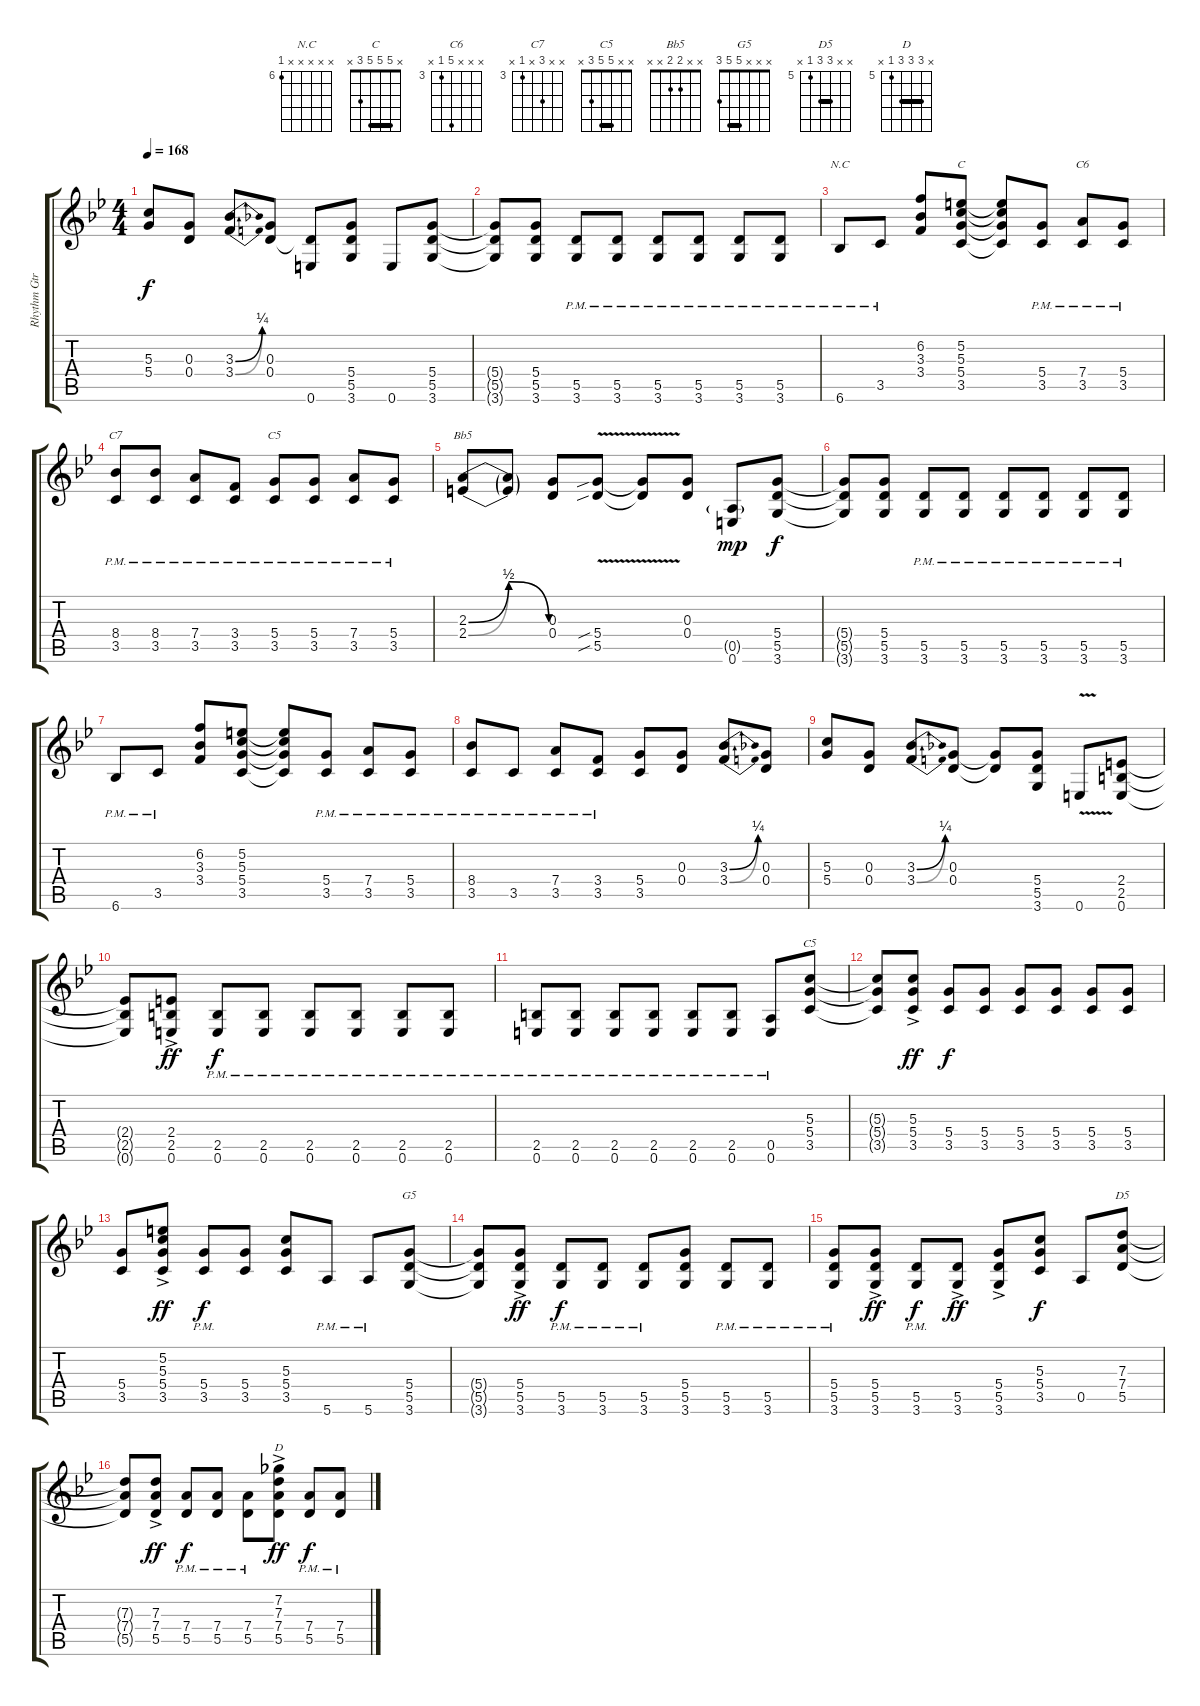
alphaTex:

\track ("Rhythm Gtr. (elec.)" "Rhythm Gtr") {instrument overdrivenguitar}
\staff {score tabs}
\tuning (E4 B3 G3 D3 A2 E2) {hide}
\chord ("N.C" x x x x x 6) {firstfret 6}
\chord ("C" x 5 5 5 3 x) {barre 5}
\chord ("C6" x x x 7 3 x) {firstfret 3}
\chord ("C7" x x 5 x 3 x) {firstfret 3}
\chord ("C5" x x x 5 3 x)
\chord ("Bb5" x x 2 2 x x)
\chord ("C5" x x 5 5 3 x) {barre 5}
\chord ("G5" x x x 5 5 3) {barre 5}
\chord ("D5" x x 7 7 5 x) {firstfret 5 barre 7}
\chord ("D" x 7 7 7 5 x) {firstfret 5 barre 7}
\ts (4 4)
\tempo 168
\clef g2
\ks bb
(5.3 5.4).8{dy f} (0.3 0.4).8 (3.3{be (bend 0 0 60 1)} 3.4{be (bend 0 0 60 1)}).8 (0.3 0.4).8 (0.4{t} 0.6).8 (5.4 5.5 3.6).8 0.6.8 (5.4 5.5 3.6).8 |
(5.4{t} 5.5{t} 3.6{t}).8 (5.4 5.5 3.6).8 (5.5{pm} 3.6{pm}).8 (5.5{pm} 3.6{pm}).8 (5.5{pm} 3.6{pm}).8 (5.5{pm} 3.6{pm}).8 (5.5{pm} 3.6{pm}).8 (5.5{pm} 3.6{pm}).8 |
6.6{pm}.8{ch "N.C"} 3.5{pm}.8 (6.2 3.3 3.4).8 (5.2 5.3 5.4 3.5).8{ch "C"} (5.2{t} 5.3{t} 5.4{t} 3.5{t}).8 (5.4{pm} 3.5{pm}).8 (7.4{pm} 3.5{pm}).8{ch "C6"} (5.4{pm} 3.5{pm}).8 |
(8.4{pm} 3.5{pm}).8{ch "C7"} (8.4{pm} 3.5{pm}).8 (7.4{pm} 3.5{pm}).8 (3.4{pm} 3.5{pm}).8 (5.4{pm} 3.5{pm}).8{ch "C5"} (5.4{pm} 3.5{pm}).8 (7.4{pm} 3.5{pm}).8 (5.4{pm} 3.5{pm}).8 |
(2.3{be (bendrelease 0 0 30 2 30 2 60 0)} 2.4{be (bendrelease 0 0 30 2 30 2 60 0)}).8{ch "Bb5"} (2.3{t} 2.4{t}).8 (0.3 0.4).8 (5.4{v sib} 5.5{sib}).8 (5.4{t} 5.5{t}).8 (0.3 0.4).8 (0.5{g} 0.6).8{dy mp} (5.4 5.5 3.6).8{dy f} |
(5.4{t} 5.5{t} 3.6{t}).8 (5.4 5.5 3.6).8 (5.5{pm} 3.6{pm}).8 (5.5{pm} 3.6{pm}).8 (5.5{pm} 3.6{pm}).8 (5.5{pm} 3.6{pm}).8 (5.5{pm} 3.6{pm}).8 (5.5{pm} 3.6{pm}).8 |
6.6{pm}.8 3.5{pm}.8 (6.2 3.3 3.4).8 (5.2 5.3 5.4 3.5).8 (5.2{t} 5.3{t} 5.4{t} 3.5{t}).8 (5.4{pm} 3.5{pm}).8 (7.4{pm} 3.5{pm}).8 (5.4{pm} 3.5{pm}).8 |
(8.4{pm} 3.5{pm}).8 3.5{pm}.8 (7.4{pm} 3.5{pm}).8 (3.4{pm} 3.5{pm}).8 (5.4 3.5).8 (0.3 0.4).8 (3.3{be (bend 0 0 60 1)} 3.4{be (bend 0 0 60 1)}).8 (0.3 0.4).8 |
(5.3 5.4).8 (0.3 0.4).8 (3.3{be (bend 0 0 60 1)} 3.4{be (bend 0 0 60 1)}).8 (0.3 0.4).8 (0.3{t} 0.4{t}).8 (5.4 5.5 3.6).8 0.6{v}.8 (2.4 2.5 0.6).8 |
(2.4{t} 2.5{t} 0.6{t}).8 (2.4{ac} 2.5{ac} 0.6{ac}).8{dy ff} (2.5{pm} 0.6{pm}).8{dy f} (2.5{pm} 0.6{pm}).8 (2.5{pm} 0.6{pm}).8 (2.5{pm} 0.6{pm}).8 (2.5{pm} 0.6{pm}).8 (2.5{pm} 0.6{pm}).8 |
(2.5{pm} 0.6{pm}).8 (2.5{pm} 0.6{pm}).8 (2.5{pm} 0.6{pm}).8 (2.5{pm} 0.6{pm}).8 (2.5{pm} 0.6{pm}).8 (2.5{pm} 0.6{pm}).8 (0.5{pm} 0.6{pm}).8 (5.3 5.4 3.5).8{ch "C5"} |
(5.3{t} 5.4{t} 3.5{t}).8 (5.3{ac} 5.4{ac} 3.5{ac}).8{dy ff} (5.4 3.5).8{dy f} (5.4 3.5).8 (5.4 3.5).8 (5.4 3.5).8 (5.4 3.5).8 (5.4 3.5).8 |
(5.4 3.5).8 (5.2{ac} 5.3{ac} 5.4{ac} 3.5{ac}).8{dy ff} (5.4{pm} 3.5{pm}).8{dy f} (5.4 3.5).8 (5.3 5.4 3.5).8 5.6{pm}.8 5.6{pm}.8 (5.4 5.5 3.6).8{ch "G5"} |
(5.4{t} 5.5{t} 3.6{t}).8 (5.4{ac} 5.5{ac} 3.6{ac}).8{dy ff} (5.5{pm} 3.6{pm}).8{dy f} (5.5{pm} 3.6{pm}).8 (5.5{pm} 3.6{pm}).8 (5.4 5.5 3.6).8 (5.5{pm} 3.6{pm}).8 (5.5{pm} 3.6{pm}).8 |
(5.4{pm} 5.5{pm} 3.6{pm}).8 (5.4{ac} 5.5{ac} 3.6{ac}).8{dy ff} (5.5{pm} 3.6{pm}).8{dy f} (5.5{ac} 3.6{ac}).8{dy ff} (5.4{ac} 5.5{ac} 3.6{ac}).8 (5.3 5.4 3.5).8{dy f} 0.5.8 (7.3 7.4 5.5).8{ch "D5"} |
(7.3{t} 7.4{t} 5.5{t}).8 (7.3{ac} 7.4{ac} 5.5{ac}).8{dy ff} (7.4{pm} 5.5{pm}).8{dy f} (7.4{pm} 5.5{pm}).8 (7.4{pm} 5.5{pm}).8 (7.2{ac} 7.3{ac} 7.4{ac} 5.5{ac}).8{ch "D" dy ff} (7.4{pm} 5.5{pm}).8{dy f} (7.4{pm} 5.5{pm}).8
